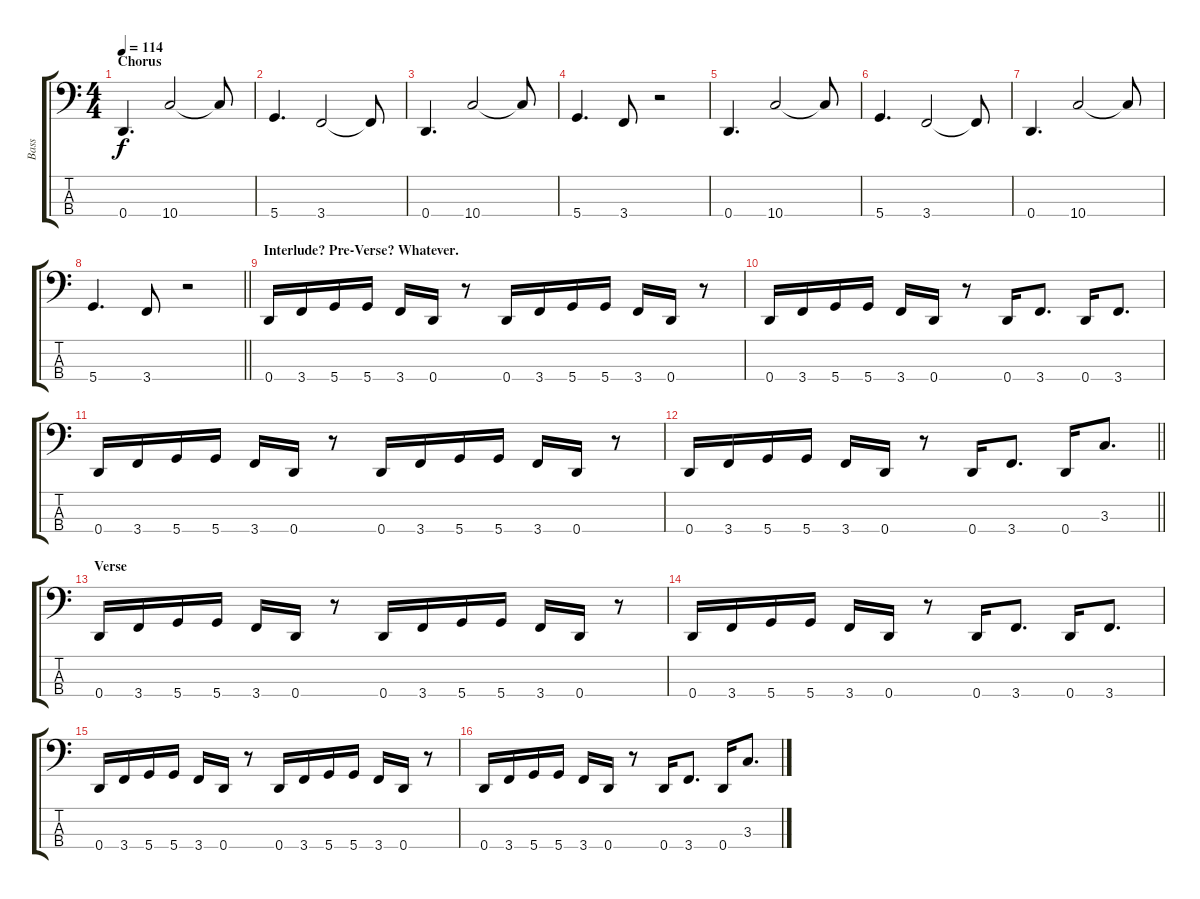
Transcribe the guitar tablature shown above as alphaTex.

\track ("Bass" "Bass") {instrument electricbasspick}
\staff {score tabs}
\tuning (G2 D2 A1 D1) {hide}
\ts (4 4)
\section ("" "Chorus")
\tempo 114
\clef f4
\ks c
0.4.4{d dy f} 10.4.2 10.4{t}.8 |
5.4.4{d} 3.4.2 3.4{t}.8 |
0.4.4{d} 10.4.2 10.4{t}.8 |
5.4.4{d} 3.4.8 r.2 |
0.4.4{d} 10.4.2 10.4{t}.8 |
5.4.4{d} 3.4.2 3.4{t}.8 |
0.4.4{d} 10.4.2 10.4{t}.8 |
\barLineRight lightlight
5.4.4{d} 3.4.8 r.2 |
\section ("" "Interlude? Pre-Verse? Whatever.")
0.4.16 3.4.16 5.4.16 5.4.16 3.4.16 0.4.16 r.8 0.4.16 3.4.16 5.4.16 5.4.16 3.4.16 0.4.16 r.8 |
0.4.16 3.4.16 5.4.16 5.4.16 3.4.16 0.4.16 r.8 0.4.16 3.4.8{d} 0.4.16 3.4.8{d} |
0.4.16 3.4.16 5.4.16 5.4.16 3.4.16 0.4.16 r.8 0.4.16 3.4.16 5.4.16 5.4.16 3.4.16 0.4.16 r.8 |
\barLineRight lightlight
0.4.16 3.4.16 5.4.16 5.4.16 3.4.16 0.4.16 r.8 0.4.16 3.4.8{d} 0.4.16 3.3.8{d} |
\section ("" "Verse")
0.4.16 3.4.16 5.4.16 5.4.16 3.4.16 0.4.16 r.8 0.4.16 3.4.16 5.4.16 5.4.16 3.4.16 0.4.16 r.8 |
0.4.16 3.4.16 5.4.16 5.4.16 3.4.16 0.4.16 r.8 0.4.16 3.4.8{d} 0.4.16 3.4.8{d} |
0.4.16 3.4.16 5.4.16 5.4.16 3.4.16 0.4.16 r.8 0.4.16 3.4.16 5.4.16 5.4.16 3.4.16 0.4.16 r.8 |
0.4.16 3.4.16 5.4.16 5.4.16 3.4.16 0.4.16 r.8 0.4.16 3.4.8{d} 0.4.16 3.3.8{d}
